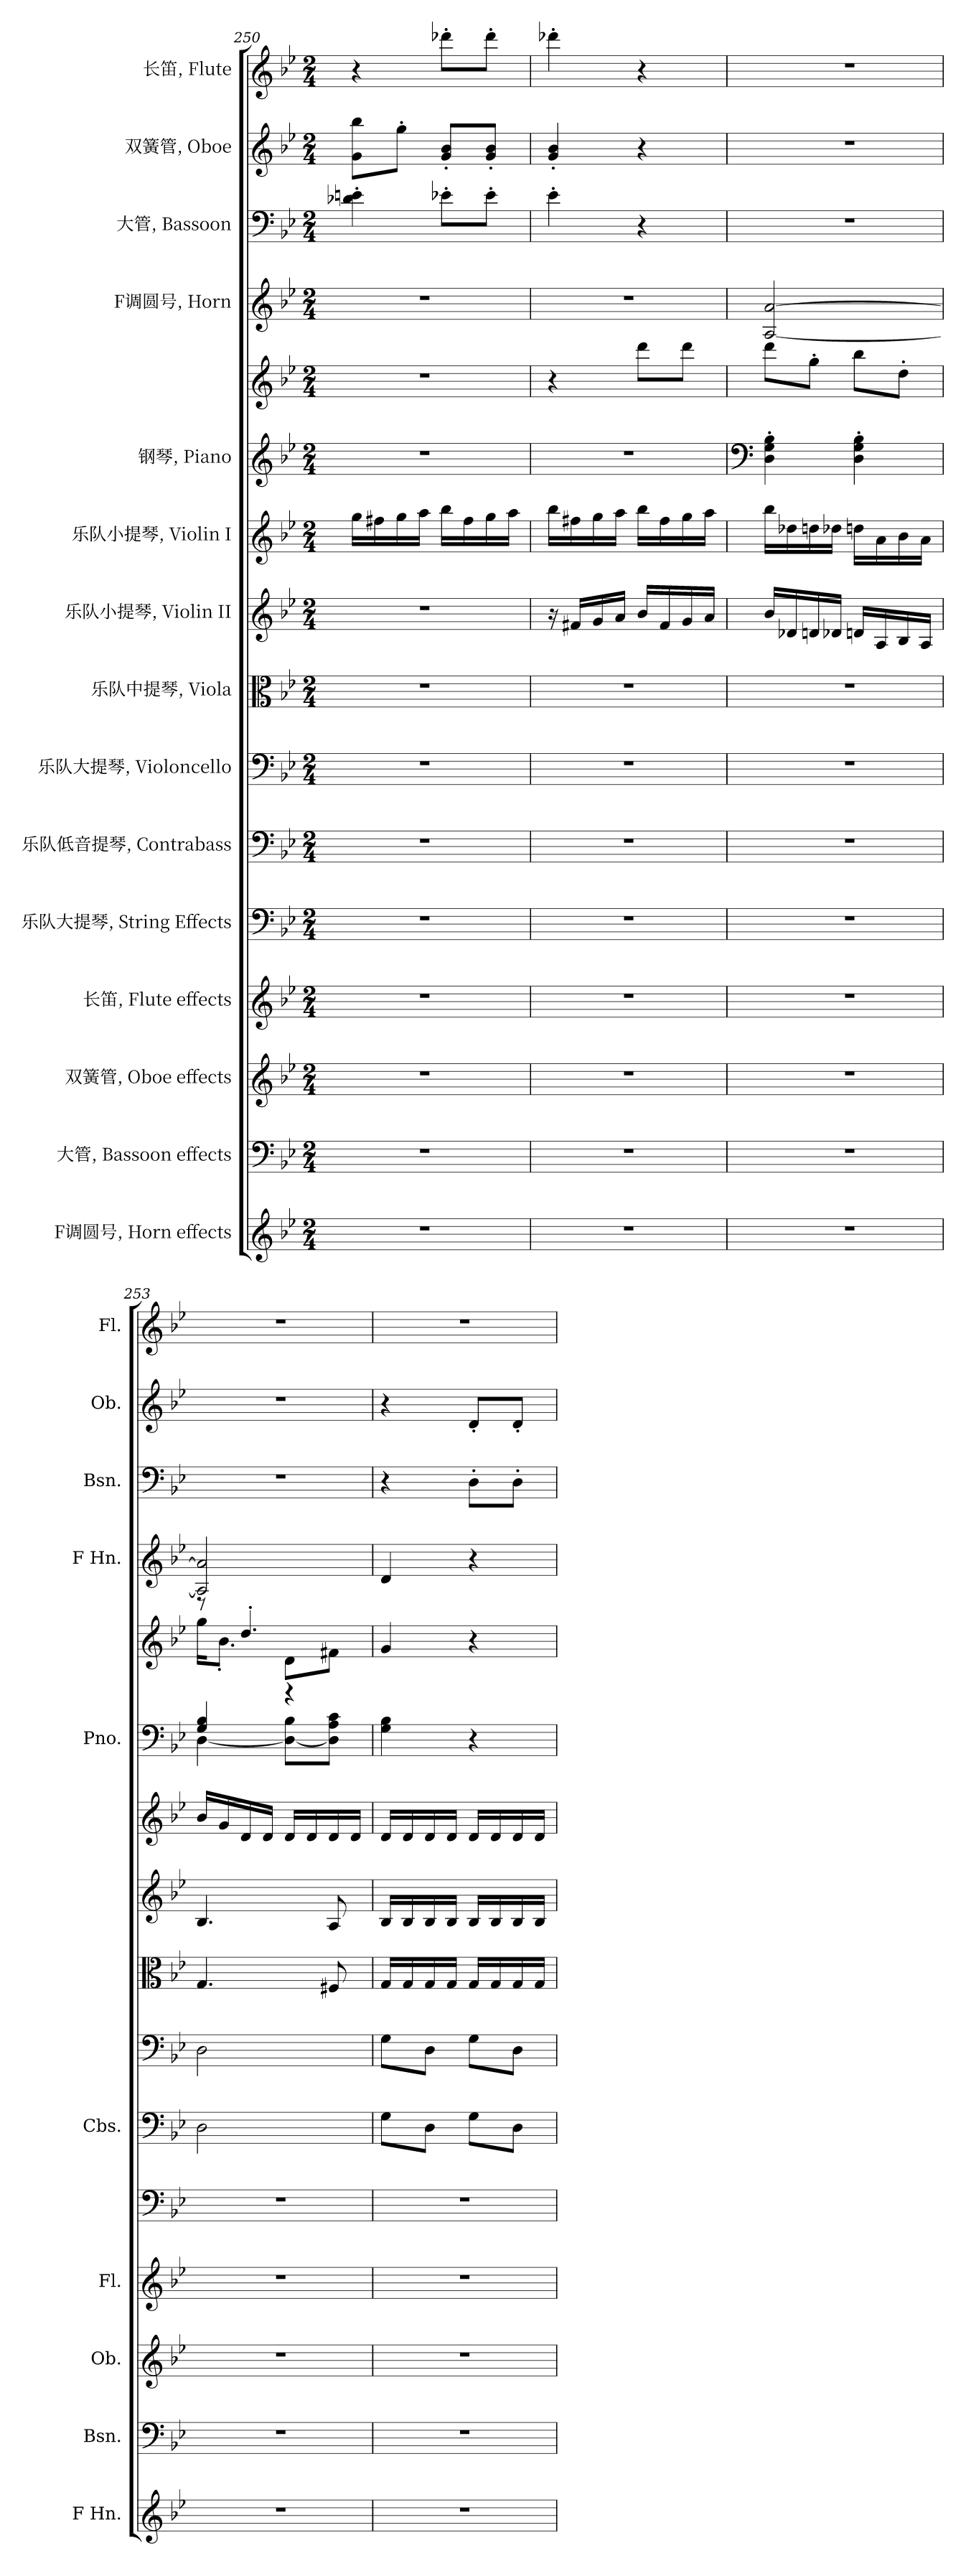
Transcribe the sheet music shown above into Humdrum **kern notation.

**kern	**kern	**kern	**kern	**kern	**kern	**kern	**kern	**kern	**kern	**kern	**kern	**kern	**kern	**kern	**kern
*part15	*part14	*part13	*part12	*part11	*part10	*part9	*part8	*part7	*part6	*part5	*part5	*part4	*part3	*part2	*part1
*staff16	*staff15	*staff14	*staff13	*staff12	*staff11	*staff10	*staff9	*staff8	*staff7	*staff6	*staff5	*staff4	*staff3	*staff2	*staff1
*I"F调圆号, Horn effects	*I"大管, Bassoon effects	*I"双簧管, Oboe effects	*I"长笛, Flute effects	*I"乐队大提琴, String Effects	*I"乐队低音提琴, Contrabass	*I"乐队大提琴, Violoncello	*I"乐队中提琴, Viola	*I"乐队小提琴, Violin II	*I"乐队小提琴, Violin I	*I"钢琴, Piano	*	*I"F调圆号, Horn	*I"大管, Bassoon	*I"双簧管, Oboe	*I"长笛, Flute
*I'F Hn.	*I'Bsn.	*I'Ob.	*I'Fl.	*	*I'Cbs.	*	*	*	*	*I'Pno.	*	*I'F Hn.	*I'Bsn.	*I'Ob.	*I'Fl.
*clefG2	*clefF4	*clefG2	*clefG2	*clefF4	*clefF4	*clefF4	*clefC3	*clefG2	*clefG2	*clefG2	*clefG2	*clefG2	*clefF4	*clefG2	*clefG2
*ITrd4c7	*	*	*	*	*ITrd7c12	*	*	*	*	*	*	*ITrd4c7	*	*	*
*k[b-e-a-]	*k[b-e-]	*k[b-e-]	*k[b-e-]	*k[b-e-]	*k[b-e-]	*k[b-e-]	*k[b-e-]	*k[b-e-]	*k[b-e-]	*k[b-e-]	*k[b-e-]	*k[b-e-a-]	*k[b-e-]	*k[b-e-]	*k[b-e-]
*M2/4	*M2/4	*M2/4	*M2/4	*M2/4	*M2/4	*M2/4	*M2/4	*M2/4	*M2/4	*M2/4	*M2/4	*M2/4	*M2/4	*M2/4	*M2/4
=250	=250	=250	=250	=250	=250	=250	=250	=250	=250	=250	=250	=250	=250	=250	=250
2r	2r	2r	2r	2r	2r	2r	2r	2r	16gg\LL	2r	2r	2r	4d-X\' 4en\'	8g\ 8bb-\L	4r
.	.	.	.	.	.	.	.	.	16ff#X\	.	.	.	.	.	.
.	.	.	.	.	.	.	.	.	16gg\	.	.	.	.	8gg'\J	.
.	.	.	.	.	.	.	.	.	16aa\JJ	.	.	.	.	.	.
.	.	.	.	.	.	.	.	.	16bb-\LL	.	.	.	8e-X'\L	8g/' 8b-/'L	8ddd-X'\L
.	.	.	.	.	.	.	.	.	16ff#\	.	.	.	.	.	.
.	.	.	.	.	.	.	.	.	16gg\	.	.	.	8e-'\J	8g/' 8b-/'J	8ddd-'\J
.	.	.	.	.	.	.	.	.	16aa\JJ	.	.	.	.	.	.
=251	=251	=251	=251	=251	=251	=251	=251	=251	=251	=251	=251	=251	=251	=251	=251
2r	2r	2r	2r	2r	2r	2r	2r	16r	16bb-\LL	2r	4r	2r	4e-'\	4g/' 4b-/'	4ddd-X'\
.	.	.	.	.	.	.	.	16f#X/LL	16ff#X\	.	.	.	.	.	.
.	.	.	.	.	.	.	.	16g/	16gg\	.	.	.	.	.	.
.	.	.	.	.	.	.	.	16a/JJ	16aa\JJ	.	.	.	.	.	.
.	.	.	.	.	.	.	.	16b-/LL	16bb-\LL	.	8ddd\L	.	4r	4r	4r
.	.	.	.	.	.	.	.	16f#/	16ff#\	.	.	.	.	.	.
.	.	.	.	.	.	.	.	16g/	16gg\	.	8ddd\J	.	.	.	.
.	.	.	.	.	.	.	.	16a/JJ	16aa\JJ	.	.	.	.	.	.
!!LO:PB:g=z
=252	=252	=252	=252	=252	=252	=252	=252	=252	=252	=252	=252	=252	=252	=252	=252
*	*	*	*	*	*	*	*	*	*	*clefF4	*	*	*	*	*
2r	2r	2r	2r	2r	2r	2r	2r	16b-/LL	16bb-\LL	4D\' 4G\' 4B-\'	8ddd\L	[2D/ [2d/	2r	2r	2r
.	.	.	.	.	.	.	.	16d-X/	16dd-X\	.	.	.	.	.	.
.	.	.	.	.	.	.	.	16dn/	16ddn\	.	8gg'\J	.	.	.	.
.	.	.	.	.	.	.	.	16d-X/JJ	16dd-X\JJ	.	.	.	.	.	.
.	.	.	.	.	.	.	.	16dn/LL	16ddn\LL	4D\' 4G\' 4B-\'	8bb-\L	.	.	.	.
.	.	.	.	.	.	.	.	16A/	16a\	.	.	.	.	.	.
.	.	.	.	.	.	.	.	16B-/	16b-\	.	8dd'\J	.	.	.	.
.	.	.	.	.	.	.	.	16A/JJ	16a\JJ	.	.	.	.	.	.
=253	=253	=253	=253	=253	=253	=253	=253	=253	=253	=253	=253	=253	=253	=253	=253
*	*	*	*	*	*	*	*	*	*	*^	*^	*	*	*	*
2r	2r	2r	2r	2r	2DD\	2D\	4.G/	4.B-/	16b-/LL	4G/ 4B-/	[4D\	8r	16gg\KL	2D/] 2d/]	2r	2r	2r
.	.	.	.	.	.	.	.	.	16g/	.	.	.	8.b-'\J	.	.	.	.
.	.	.	.	.	.	.	.	.	16d/	.	.	4.dd'/	.	.	.	.	.
.	.	.	.	.	.	.	.	.	16d/JJ	.	.	.	.	.	.	.	.
.	.	.	.	.	.	.	.	.	16d/LL	4r	8D\_ 8B-\L	.	8d\L	.	.	.	.
.	.	.	.	.	.	.	.	.	16d/	.	.	.	.	.	.	.	.
.	.	.	.	.	.	.	8F#X/	8A/	16d/	.	8D\] 8A\ 8c\J	.	8f#X\J	.	.	.	.
.	.	.	.	.	.	.	.	.	16d/JJ	.	.	.	.	.	.	.	.
*	*	*	*	*	*	*	*	*	*	*v	*v	*	*	*	*	*	*
*	*	*	*	*	*	*	*	*	*	*	*v	*v	*	*	*	*
=254	=254	=254	=254	=254	=254	=254	=254	=254	=254	=254	=254	=254	=254	=254	=254
2r	2r	2r	2r	2r	8GG\L	8G\L	16G/LL	16B-/LL	16d/LL	4G\ 4B-\	4g/	4G/	4r	4r	2r
.	.	.	.	.	.	.	16G/	16B-/	16d/	.	.	.	.	.	.
.	.	.	.	.	8DD\J	8D\J	16G/	16B-/	16d/	.	.	.	.	.	.
.	.	.	.	.	.	.	16G/JJ	16B-/JJ	16d/JJ	.	.	.	.	.	.
.	.	.	.	.	8GG\L	8G\L	16G/LL	16B-/LL	16d/LL	4r	4r	4r	8D'\L	8d'/L	.
.	.	.	.	.	.	.	16G/	16B-/	16d/	.	.	.	.	.	.
.	.	.	.	.	8DD\J	8D\J	16G/	16B-/	16d/	.	.	.	8D'\J	8d'/J	.
.	.	.	.	.	.	.	16G/JJ	16B-/JJ	16d/JJ	.	.	.	.	.	.
=	=	=	=	=	=	=	=	=	=	=	=	=	=	=	=
*-	*-	*-	*-	*-	*-	*-	*-	*-	*-	*-	*-	*-	*-	*-	*-
